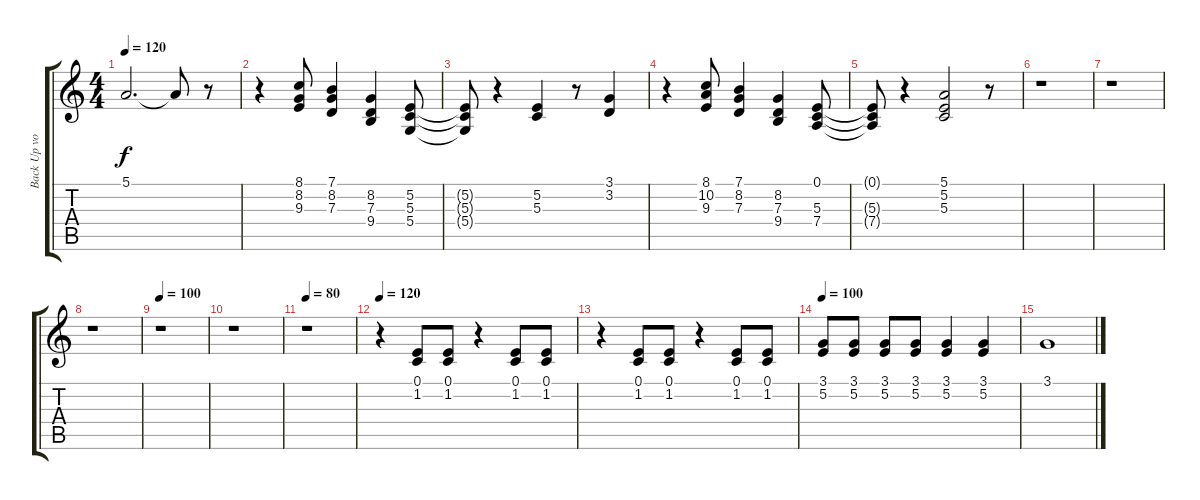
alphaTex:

\track ("Back Up vocals" "Back Up vo") {instrument frenchhorn}
\staff {score tabs}
\tuning (E4 B3 G3 D3 A2 E2) {hide}
\ts (4 4)
\tempo 120
\clef g2
\ks c
5.1{t}.2{d dy f} 5.1{t}.8 r.8 |
r.4 (8.1 8.2 9.3).8 (7.1 8.2 7.3).4 (8.2 7.3 9.4).4 (5.2 5.3 5.4).8 |
(5.2{t} 5.3{t} 5.4{t}).8 r.4 (5.2 5.3).4 r.8 (3.1 3.2).4 |
r.4 (8.1 10.2 9.3).8 (7.1 8.2 7.3).4 (8.2 7.3 9.4).4 (0.1 5.3 7.4).8 |
(0.1{t} 5.3{t} 7.4{t}).8 r.4 (5.1 5.2 5.3).2 r.8 |
r.1 |
r.1 |
r.1 |
\tempo 100
r.1 |
r.1 |
\tempo 80
r.1 |
\tempo 120
r.4 (0.1 1.2).8 (0.1 1.2).8 r.4 (0.1 1.2).8 (0.1 1.2).8 |
r.4 (0.1 1.2).8 (0.1 1.2).8 r.4 (0.1 1.2).8 (0.1 1.2).8 |
\tempo 100
(3.1 5.2).8 (3.1 5.2).8 (3.1 5.2).8 (3.1 5.2).8 (3.1 5.2).4 (3.1 5.2).4 |
3.1.1
